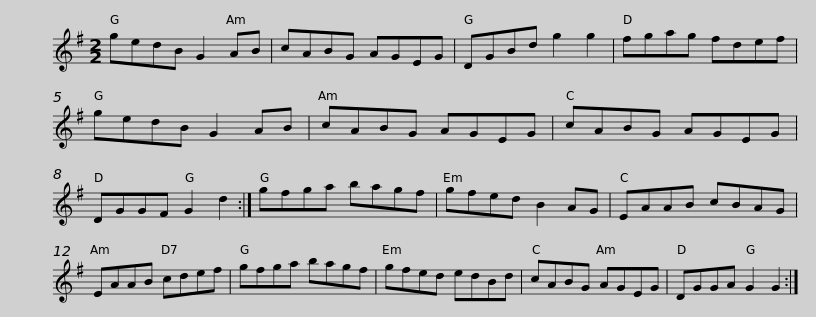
X:1
L:1/8
M:2/2
I:linebreak $
K:G
V:1 treble
V:1
 gedB G2 AB | cABG AGEG | DGBd g2 g2 | fgag fdef |$ gedB G2 AB | %5
 cABG AGEG | cABG AGEG | DGGF G2 d2 :|$ gfga bagf | gfed B2 AG | %10
 EAAB cBAG | EAAB cdef |$ gfga bagf | gfed edBd | cABG AGEG | %15
 DGGA G2 G2 :| %16
